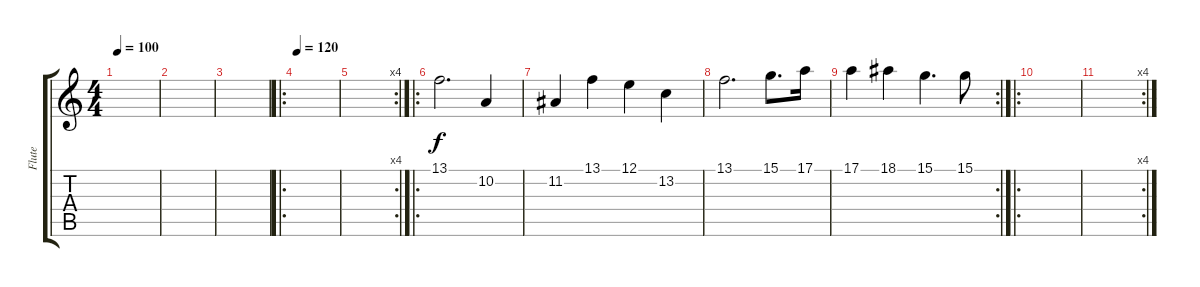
\track ("Flute" "Flute") {instrument flute}
\staff {score tabs}
\tuning (E4 B3 G3 D3 A2 E2) {hide}
\ts (4 4)
\tempo 100
\clef g2
\ks c
|
|
|
\ro
\tempo 120
|
\rc 4
|
\ro
13.1.2{d} 10.2.4 |
11.2.4 13.1.4 12.1.4 13.2.4 |
13.1.2{d} 15.1.8{d} 17.1.16 |
\rc 2
17.1.4 18.1.4 15.1.4{d} 15.1.8 |
\ro
|
\rc 4
